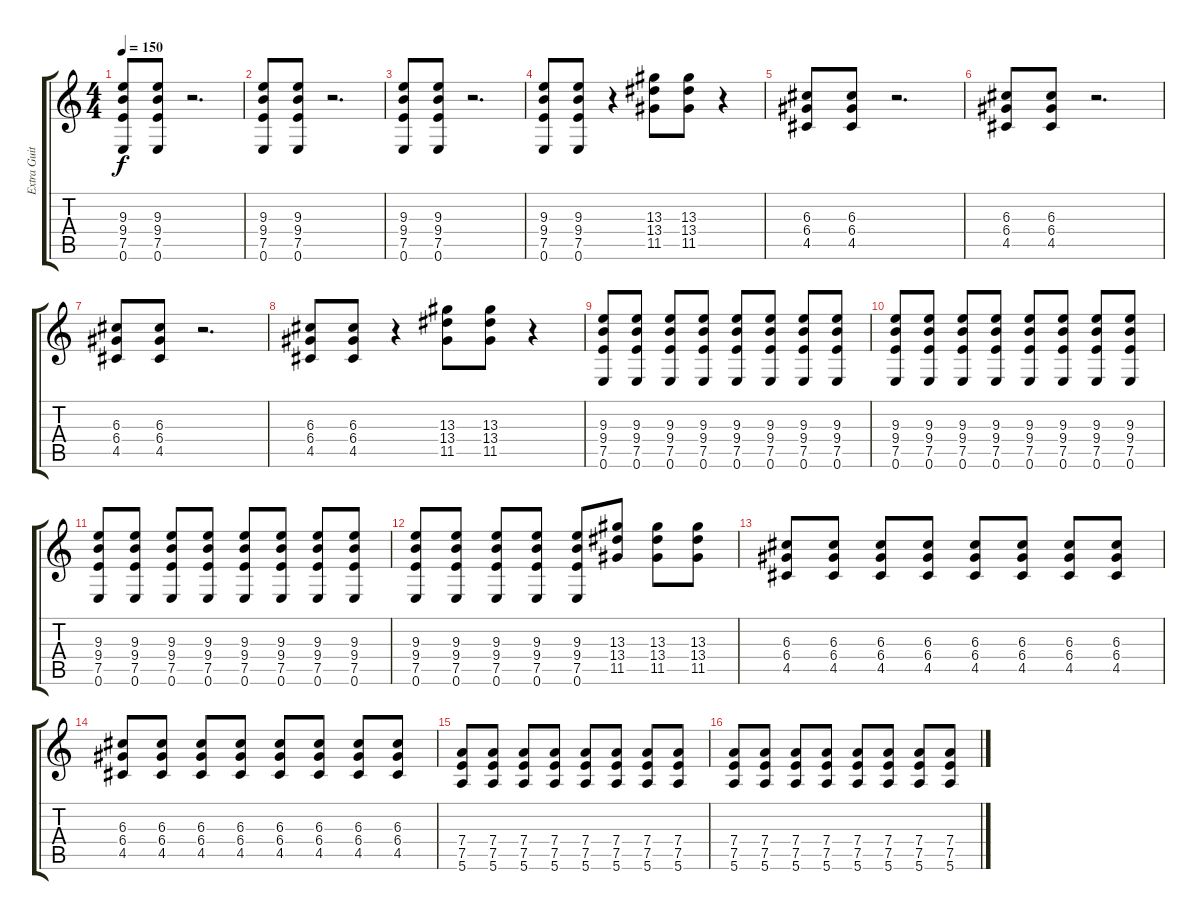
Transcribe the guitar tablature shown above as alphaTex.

\track ("Extra Guitar" "Extra Guit") {instrument distortionguitar}
\staff {score tabs}
\tuning (E4 B3 G3 D3 A2 E2) {hide}
\ts (4 4)
\tempo 150
\clef g2
\ks c
(9.3 9.4 7.5 0.6).8{dy f} (9.3 9.4 7.5 0.6).8 r.2{d} |
(9.3 9.4 7.5 0.6).8 (9.3 9.4 7.5 0.6).8 r.2{d} |
(9.3 9.4 7.5 0.6).8 (9.3 9.4 7.5 0.6).8 r.2{d} |
(9.3 9.4 7.5 0.6).8 (9.3 9.4 7.5 0.6).8 r.4 (13.3 13.4 11.5).8 (13.3 13.4 11.5).8 r.4 |
(6.3 6.4 4.5).8 (6.3 6.4 4.5).8 r.2{d} |
(6.3 6.4 4.5).8 (6.3 6.4 4.5).8 r.2{d} |
(6.3 6.4 4.5).8 (6.3 6.4 4.5).8 r.2{d} |
(6.3 6.4 4.5).8 (6.3 6.4 4.5).8 r.4 (13.3 13.4 11.5).8 (13.3 13.4 11.5).8 r.4 |
(9.3 9.4 7.5 0.6).8 (9.3 9.4 7.5 0.6).8 (9.3 9.4 7.5 0.6).8 (9.3 9.4 7.5 0.6).8 (9.3 9.4 7.5 0.6).8 (9.3 9.4 7.5 0.6).8 (9.3 9.4 7.5 0.6).8 (9.3 9.4 7.5 0.6).8 |
(9.3 9.4 7.5 0.6).8 (9.3 9.4 7.5 0.6).8 (9.3 9.4 7.5 0.6).8 (9.3 9.4 7.5 0.6).8 (9.3 9.4 7.5 0.6).8 (9.3 9.4 7.5 0.6).8 (9.3 9.4 7.5 0.6).8 (9.3 9.4 7.5 0.6).8 |
(9.3 9.4 7.5 0.6).8 (9.3 9.4 7.5 0.6).8 (9.3 9.4 7.5 0.6).8 (9.3 9.4 7.5 0.6).8 (9.3 9.4 7.5 0.6).8 (9.3 9.4 7.5 0.6).8 (9.3 9.4 7.5 0.6).8 (9.3 9.4 7.5 0.6).8 |
(9.3 9.4 7.5 0.6).8 (9.3 9.4 7.5 0.6).8 (9.3 9.4 7.5 0.6).8 (9.3 9.4 7.5 0.6).8 (9.3 9.4 7.5 0.6).8 (13.3 13.4 11.5).8 (13.3 13.4 11.5).8 (13.3 13.4 11.5).8 |
(6.3 6.4 4.5).8 (6.3 6.4 4.5).8 (6.3 6.4 4.5).8 (6.3 6.4 4.5).8 (6.3 6.4 4.5).8 (6.3 6.4 4.5).8 (6.3 6.4 4.5).8 (6.3 6.4 4.5).8 |
(6.3 6.4 4.5).8 (6.3 6.4 4.5).8 (6.3 6.4 4.5).8 (6.3 6.4 4.5).8 (6.3 6.4 4.5).8 (6.3 6.4 4.5).8 (6.3 6.4 4.5).8 (6.3 6.4 4.5).8 |
(7.4 7.5 5.6).8 (7.4 7.5 5.6).8 (7.4 7.5 5.6).8 (7.4 7.5 5.6).8 (7.4 7.5 5.6).8 (7.4 7.5 5.6).8 (7.4 7.5 5.6).8 (7.4 7.5 5.6).8 |
(7.4 7.5 5.6).8 (7.4 7.5 5.6).8 (7.4 7.5 5.6).8 (7.4 7.5 5.6).8 (7.4 7.5 5.6).8 (7.4 7.5 5.6).8 (7.4 7.5 5.6).8 (7.4 7.5 5.6).8
